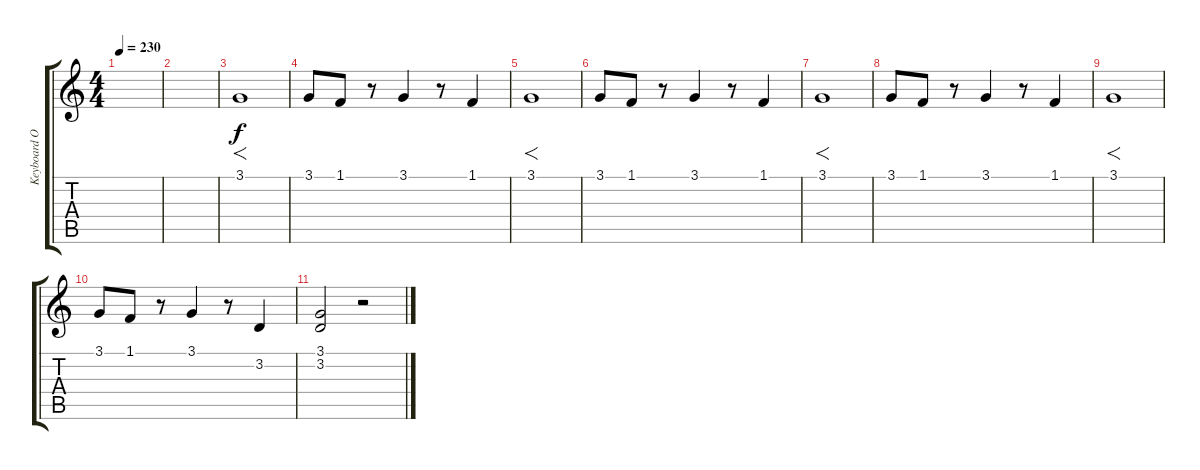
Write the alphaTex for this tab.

\track ("Keyboard Organ: Kotobuki Tsumugi - San" "Keyboard O") {instrument reedorgan}
\staff {score tabs}
\tuning (E4 B3 G3 D3 A2 E2) {hide}
\ts (4 4)
\tempo 230
\clef g2
\ks c
|
|
3.1.1{f} |
3.1.8 1.1.8 r.8 3.1.4 r.8 1.1.4 |
3.1.1{f} |
3.1.8 1.1.8 r.8 3.1.4 r.8 1.1.4 |
3.1.1{f} |
3.1.8 1.1.8 r.8 3.1.4 r.8 1.1.4 |
3.1.1{f} |
3.1.8 1.1.8 r.8 3.1.4 r.8 3.2.4 |
(3.1 3.2).2 r.2
